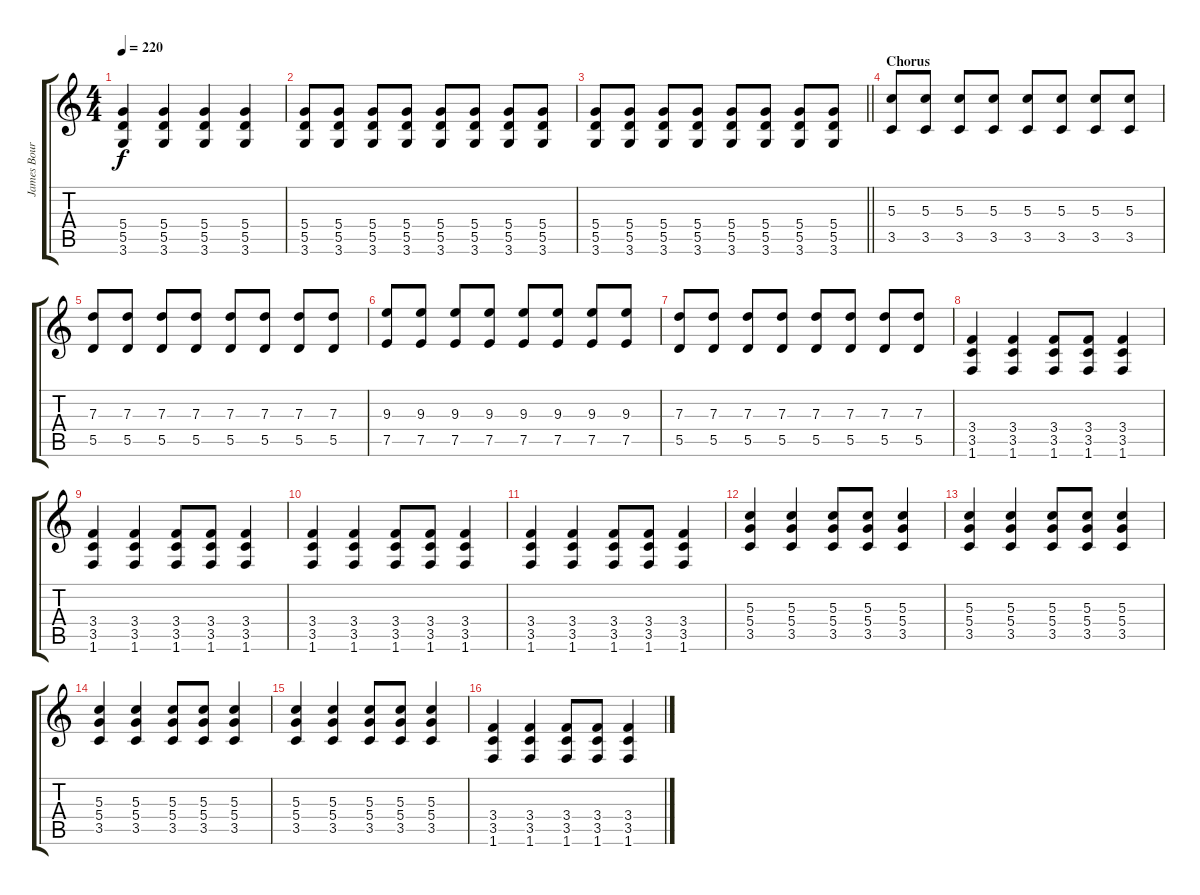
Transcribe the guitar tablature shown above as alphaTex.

\track ("James Bourne" "James Bour") {instrument distortionguitar}
\staff {score tabs}
\tuning (E4 B3 G3 D3 A2 E2) {hide}
\ts (4 4)
\tempo 220
\clef g2
\ks c
(5.4 5.5 3.6).4{dy f} (5.4 5.5 3.6).4 (5.4 5.5 3.6).4 (5.4 5.5 3.6).4 |
(5.4 5.5 3.6).8 (5.4 5.5 3.6).8 (5.4 5.5 3.6).8 (5.4 5.5 3.6).8 (5.4 5.5 3.6).8 (5.4 5.5 3.6).8 (5.4 5.5 3.6).8 (5.4 5.5 3.6).8 |
\barLineRight lightlight
(5.4 5.5 3.6).8 (5.4 5.5 3.6).8 (5.4 5.5 3.6).8 (5.4 5.5 3.6).8 (5.4 5.5 3.6).8 (5.4 5.5 3.6).8 (5.4 5.5 3.6).8 (5.4 5.5 3.6).8 |
\section ("" "Chorus")
(5.3 3.5).8 (5.3 3.5).8 (5.3 3.5).8 (5.3 3.5).8 (5.3 3.5).8 (5.3 3.5).8 (5.3 3.5).8 (5.3 3.5).8 |
(7.3 5.5).8 (7.3 5.5).8 (7.3 5.5).8 (7.3 5.5).8 (7.3 5.5).8 (7.3 5.5).8 (7.3 5.5).8 (7.3 5.5).8 |
(9.3 7.5).8 (9.3 7.5).8 (9.3 7.5).8 (9.3 7.5).8 (9.3 7.5).8 (9.3 7.5).8 (9.3 7.5).8 (9.3 7.5).8 |
(7.3 5.5).8 (7.3 5.5).8 (7.3 5.5).8 (7.3 5.5).8 (7.3 5.5).8 (7.3 5.5).8 (7.3 5.5).8 (7.3 5.5).8 |
(3.4 3.5 1.6).4 (3.4 3.5 1.6).4 (3.4 3.5 1.6).8 (3.4 3.5 1.6).8 (3.4 3.5 1.6).4 |
(3.4 3.5 1.6).4 (3.4 3.5 1.6).4 (3.4 3.5 1.6).8 (3.4 3.5 1.6).8 (3.4 3.5 1.6).4 |
(3.4 3.5 1.6).4 (3.4 3.5 1.6).4 (3.4 3.5 1.6).8 (3.4 3.5 1.6).8 (3.4 3.5 1.6).4 |
(3.4 3.5 1.6).4 (3.4 3.5 1.6).4 (3.4 3.5 1.6).8 (3.4 3.5 1.6).8 (3.4 3.5 1.6).4 |
(5.3 5.4 3.5).4 (5.3 5.4 3.5).4 (5.3 5.4 3.5).8 (5.3 5.4 3.5).8 (5.3 5.4 3.5).4 |
(5.3 5.4 3.5).4 (5.3 5.4 3.5).4 (5.3 5.4 3.5).8 (5.3 5.4 3.5).8 (5.3 5.4 3.5).4 |
(5.3 5.4 3.5).4 (5.3 5.4 3.5).4 (5.3 5.4 3.5).8 (5.3 5.4 3.5).8 (5.3 5.4 3.5).4 |
(5.3 5.4 3.5).4 (5.3 5.4 3.5).4 (5.3 5.4 3.5).8 (5.3 5.4 3.5).8 (5.3 5.4 3.5).4 |
(3.4 3.5 1.6).4 (3.4 3.5 1.6).4 (3.4 3.5 1.6).8 (3.4 3.5 1.6).8 (3.4 3.5 1.6).4
